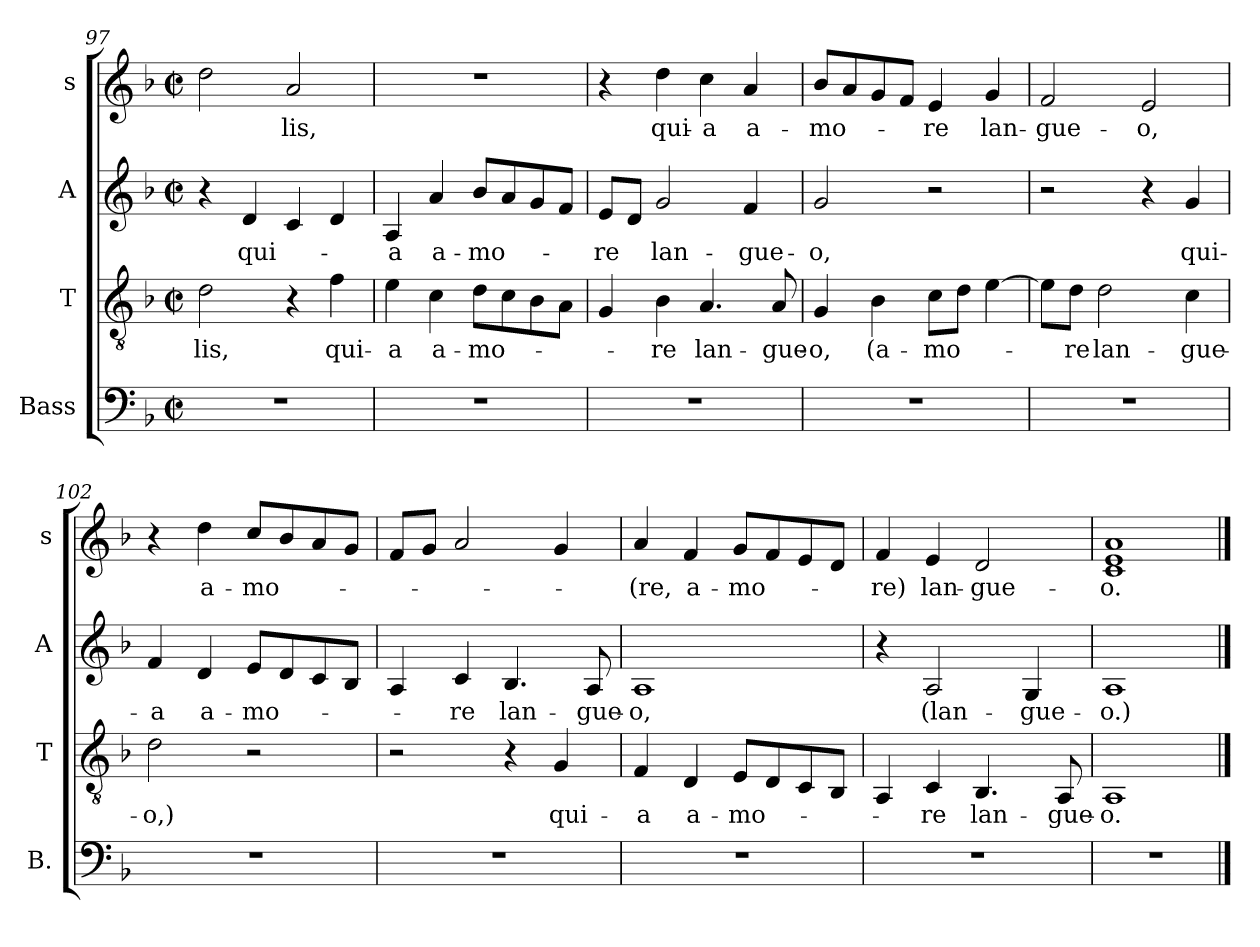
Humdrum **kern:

**kern	**kern	**text	**kern	**text	**kern	**text
*part4	*part3	*part3	*part2	*part2	*part1	*part1
*staff4	*staff3	*staff3	*staff2	*staff2	*staff1	*staff1
*I"Bass	*I"T	*	*I"A	*	*I"s	*
*I'B.	*I'T	*	*I'A	*	*I's	*
!!LO:PB:g=z
*clefF4	*clefGv2	*	*clefG2	*	*clefG2	*
*k[b-]	*k[b-]	*	*k[b-]	*	*k[b-]	*
*M2/2	*M2/2	*	*M2/2	*	*M2/2	*
*met(c|)	*met(c|)	*	*met(c|)	*	*met(c|)	*
=97	=97	=97	=97	=97	=97	=97
!	!	!LO:LY:b	!	!	!	!
1r	2d\	-lis,	4r	.	2dd\	.
!	!	!	!	!LO:LY:b	!	!
.	.	.	4d/	qui-	.	.
!	!	!	!	!	!	!LO:LY:b
.	4r	.	4c/	.	2a/	-lis,
!	!	!LO:LY:b	!	!	!	!
.	4f\	qui-	4d/	.	.	.
!!LO:LB:g=z
=98	=98	=98	=98	=98	=98	=98
!	!	!LO:LY:b	!	!LO:LY:b	!	!
1r	4e\	-a	4A/	-a	1r	.
!	!	!LO:LY:b	!	!LO:LY:b	!	!
.	4c\	a-	4a/	a-	.	.
!	!	!LO:LY:b	!	!LO:LY:b	!	!
.	8dL	-mo-	8b-L	-mo-	.	.
.	8c	.	8a	.	.	.
.	8B-	.	8g	.	.	.
.	8AJ	.	8fJ	.	.	.
=99	=99	=99	=99	=99	=99	=99
!	!	!	!	!LO:LY:b	!	!
1r	4G/	.	8eL	-re	4r	.
.	.	.	8dJ	.	.	.
!	!	!LO:LY:b	!	!LO:LY:b	!	!LO:LY:b
.	4B-\	-re	2g/	lan-	4dd\	qui-
!	!	!LO:LY:b	!	!	!	!LO:LY:b
.	4.A/	lan-	.	.	4cc\	-a
!	!	!	!	!LO:LY:b	!	!LO:LY:b
.	.	.	4f/	-gue-	4a/	a-
!	!	!LO:LY:b	!	!	!	!
.	8A/	-gue-	.	.	.	.
=100	=100	=100	=100	=100	=100	=100
!	!	!LO:LY:b	!	!LO:LY:b	!	!LO:LY:b
1r	4G/	-o,	2g/	-o,	8b-L	-mo-
.	.	.	.	.	8a	.
!	!	!LO:LY:b	!	!	!	!
.	4B-\	(a-	.	.	8g	.
.	.	.	.	.	8fJ	.
!	!	!LO:LY:b	!	!	!	!LO:LY:b
.	8cL	-mo-	2r	.	4e/	-re
.	8dJ	.	.	.	.	.
!	!	!	!	!	!	!LO:LY:b
.	[4e\	.	.	.	4g/	lan-
=101	=101	=101	=101	=101	=101	=101
!	!	!	!	!	!	!LO:LY:b
1r	8eL]	.	2r	.	2f/	-gue-
!	!	!LO:LY:b	!	!	!	!
.	8dJ	-re	.	.	.	.
!	!	!LO:LY:b	!	!	!	!
.	2d\	lan-	.	.	.	.
!	!	!	!	!	!	!LO:LY:b
.	.	.	4r	.	2e/	-o,
!	!	!LO:LY:b	!	!LO:LY:b	!	!
.	4c\	-gue-	4g/	qui-	.	.
=102	=102	=102	=102	=102	=102	=102
!	!	!LO:LY:b	!	!LO:LY:b	!	!
1r	2d\	-o,)	4f/	-a	4r	.
!	!	!	!	!LO:LY:b	!	!LO:LY:b
.	.	.	4d/	a-	4dd\	a-
!	!	!	!	!LO:LY:b	!	!LO:LY:b
.	2r	.	8eL	-mo-	8ccL	-mo-
.	.	.	8d	.	8b-	.
.	.	.	8c	.	8a	.
.	.	.	8B-J	.	8gJ	.
!!LO:PB:g=z
=103	=103	=103	=103	=103	=103	=103
1r	2r	.	4A/	.	8fL	.
.	.	.	.	.	8gJ	.
!	!	!	!	!LO:LY:b	!	!
.	.	.	4c/	-re	2a/	.
!	!	!	!	!LO:LY:b	!	!
.	4r	.	4.B-/	lan-	.	.
!	!	!LO:LY:b	!	!	!	!
.	4G/	qui-	.	.	4g/	.
!	!	!	!	!LO:LY:b	!	!
.	.	.	8A/	-gue-	.	.
=104	=104	=104	=104	=104	=104	=104
!	!	!LO:LY:b	!	!LO:LY:b	!	!LO:LY:b
1r	4F/	-a	1A	-o,	4a/	(re,
!	!	!LO:LY:b	!	!	!	!LO:LY:b
.	4D/	a-	.	.	4f/	a-
!	!	!LO:LY:b	!	!	!	!LO:LY:b
.	8EL	-mo-	.	.	8gL	-mo-
.	8D	.	.	.	8f	.
.	8C	.	.	.	8e	.
.	8BB-J	.	.	.	8dJ	.
=105	=105	=105	=105	=105	=105	=105
*	*	*	*	*	*MM70	*
!	!	!	!	!	!	!LO:LY:b
1r	4AA/	.	4r	.	4f/	-re)
!	!	!LO:LY:b	!	!LO:LY:b	!	!LO:LY:b
.	4C/	-re	2A/	(lan-	4e/	lan-
!	!	!LO:LY:b	!	!	!	!LO:LY:b
.	4.BB-/	lan-	.	.	2d/	-gue-
!	!	!	!	!LO:LY:b	!	!
.	.	.	4G/	-gue-	.	.
!	!	!LO:LY:b	!	!	!	!
.	8AA/	-gue-	.	.	.	.
=106	=106	=106	=106	=106	=106	=106
!	!	!LO:LY:b	!	!LO:LY:b	!	!LO:LY:b
1r	1AA	-o.	1A	-o.)	1c 1e 1a	-o.
==	==	==	==	==	==	==
*-	*-	*-	*-	*-	*-	*-
